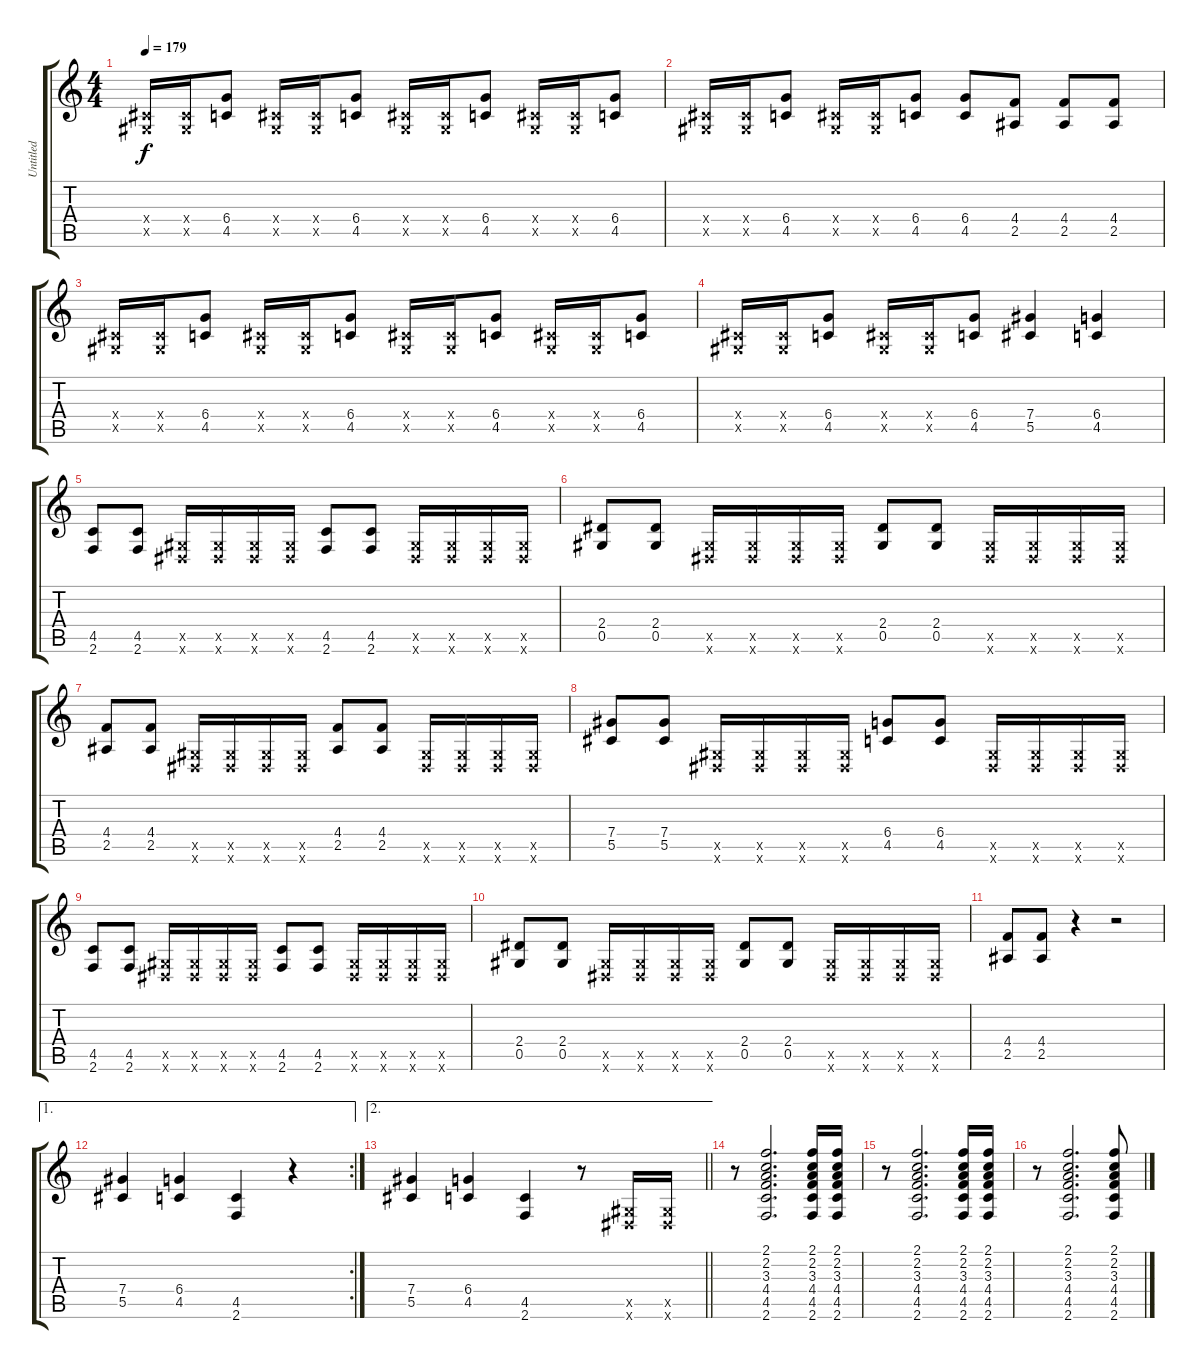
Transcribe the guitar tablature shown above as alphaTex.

\track ("Untitled" "Untitled") {instrument distortionguitar}
\staff {score tabs}
\tuning (Eb4 Bb3 Gb3 Db3 Ab2 Eb2) {hide}
\ts (4 4)
\tempo 179
\clef g2
\ks c
(0.4{x} 0.5{x}).16{dy f} (0.4{x} 0.5{x}).16 (6.4 4.5).8 (0.4{x} 0.5{x}).16 (0.4{x} 0.5{x}).16 (6.4 4.5).8 (0.4{x} 0.5{x}).16 (0.4{x} 0.5{x}).16 (6.4 4.5).8 (0.4{x} 0.5{x}).16 (0.4{x} 0.5{x}).16 (6.4 4.5).8 |
(0.4{x} 0.5{x}).16 (0.4{x} 0.5{x}).16 (6.4 4.5).8 (0.4{x} 0.5{x}).16 (0.4{x} 0.5{x}).16 (6.4 4.5).8 (6.4 4.5).8 (4.4 2.5).8 (4.4 2.5).8 (4.4 2.5).8 |
(0.4{x} 0.5{x}).16 (0.4{x} 0.5{x}).16 (6.4 4.5).8 (0.4{x} 0.5{x}).16 (0.4{x} 0.5{x}).16 (6.4 4.5).8 (0.4{x} 0.5{x}).16 (0.4{x} 0.5{x}).16 (6.4 4.5).8 (0.4{x} 0.5{x}).16 (0.4{x} 0.5{x}).16 (6.4 4.5).8 |
(0.4{x} 0.5{x}).16 (0.4{x} 0.5{x}).16 (6.4 4.5).8 (0.4{x} 0.5{x}).16 (0.4{x} 0.5{x}).16 (6.4 4.5).8 (7.4 5.5).4 (6.4 4.5).4 |
(4.5 2.6).8 (4.5 2.6).8 (0.5{x} 0.6{x}).16 (0.5{x} 0.6{x}).16 (0.5{x} 0.6{x}).16 (0.5{x} 0.6{x}).16 (4.5 2.6).8 (4.5 2.6).8 (0.5{x} 0.6{x}).16 (0.5{x} 0.6{x}).16 (0.5{x} 0.6{x}).16 (0.5{x} 0.6{x}).16 |
(2.4 0.5).8 (2.4 0.5).8 (0.5{x} 0.6{x}).16 (0.5{x} 0.6{x}).16 (0.5{x} 0.6{x}).16 (0.5{x} 0.6{x}).16 (2.4 0.5).8 (2.4 0.5).8 (0.5{x} 0.6{x}).16 (0.5{x} 0.6{x}).16 (0.5{x} 0.6{x}).16 (0.5{x} 0.6{x}).16 |
(4.4 2.5).8 (4.4 2.5).8 (0.5{x} 0.6{x}).16 (0.5{x} 0.6{x}).16 (0.5{x} 0.6{x}).16 (0.5{x} 0.6{x}).16 (4.4 2.5).8 (4.4 2.5).8 (0.5{x} 0.6{x}).16 (0.5{x} 0.6{x}).16 (0.5{x} 0.6{x}).16 (0.5{x} 0.6{x}).16 |
(7.4 5.5).8 (7.4 5.5).8 (0.5{x} 0.6{x}).16 (0.5{x} 0.6{x}).16 (0.5{x} 0.6{x}).16 (0.5{x} 0.6{x}).16 (6.4 4.5).8 (6.4 4.5).8 (0.5{x} 0.6{x}).16 (0.5{x} 0.6{x}).16 (0.5{x} 0.6{x}).16 (0.5{x} 0.6{x}).16 |
(4.5 2.6).8 (4.5 2.6).8 (0.5{x} 0.6{x}).16 (0.5{x} 0.6{x}).16 (0.5{x} 0.6{x}).16 (0.5{x} 0.6{x}).16 (4.5 2.6).8 (4.5 2.6).8 (0.5{x} 0.6{x}).16 (0.5{x} 0.6{x}).16 (0.5{x} 0.6{x}).16 (0.5{x} 0.6{x}).16 |
(2.4 0.5).8 (2.4 0.5).8 (0.5{x} 0.6{x}).16 (0.5{x} 0.6{x}).16 (0.5{x} 0.6{x}).16 (0.5{x} 0.6{x}).16 (2.4 0.5).8 (2.4 0.5).8 (0.5{x} 0.6{x}).16 (0.5{x} 0.6{x}).16 (0.5{x} 0.6{x}).16 (0.5{x} 0.6{x}).16 |
(4.4 2.5).8 (4.4 2.5).8 r.4 r.2 |
\ae 1
\rc 2
(7.4 5.5).4 (6.4 4.5).4 (4.5 2.6).4 r.4 |
\ae 2
\barLineRight lightlight
(7.4 5.5).4 (6.4 4.5).4 (4.5 2.6).4 r.8 (0.5{x} 0.6{x}).16 (0.5{x} 0.6{x}).16 |
r.8 (2.1 2.2 3.3 4.4 4.5 2.6).2{d} (2.1 2.2 3.3 4.4 4.5 2.6).16 (2.1 2.2 3.3 4.4 4.5 2.6).16 |
r.8 (2.1 2.2 3.3 4.4 4.5 2.6).2{d} (2.1 2.2 3.3 4.4 4.5 2.6).16 (2.1 2.2 3.3 4.4 4.5 2.6).16 |
r.8 (2.1 2.2 3.3 4.4 4.5 2.6).2{d} (2.1 2.2 3.3 4.4 4.5 2.6).8
